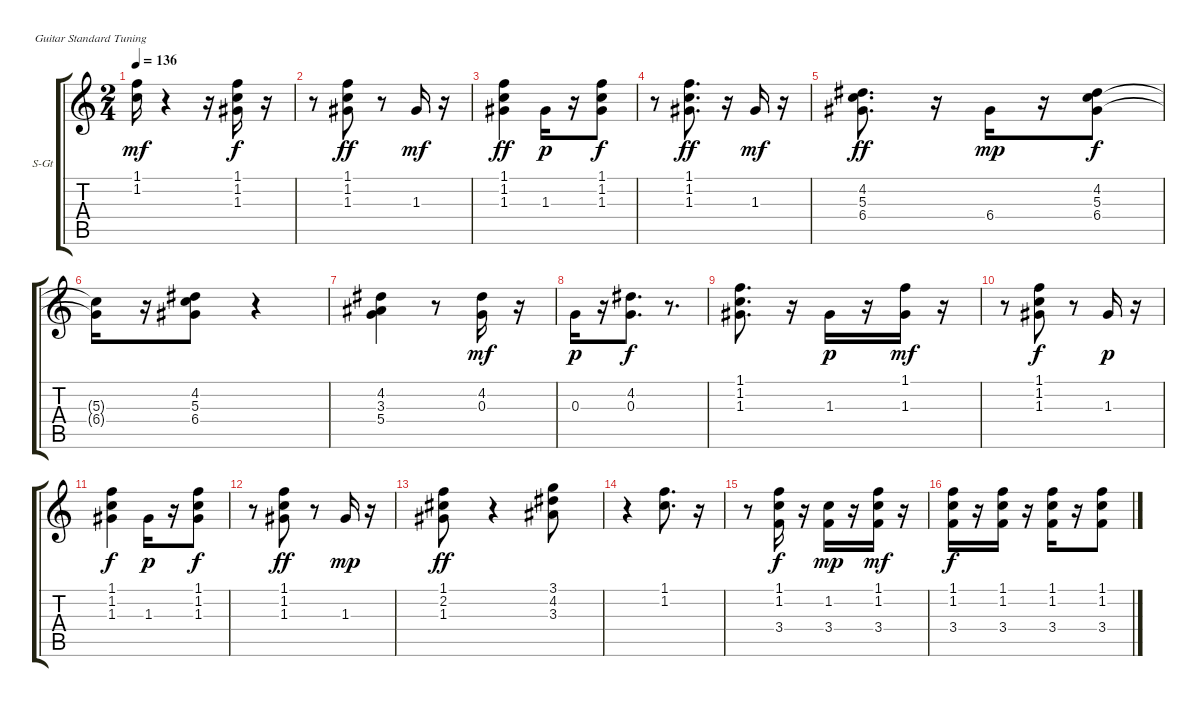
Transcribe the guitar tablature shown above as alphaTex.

\bracketExtendMode groupsimilarinstruments
\firstSystemTrackNameOrientation horizontal
\otherSystemsTrackNameOrientation horizontal
\track ("swing" "S-Gt") {solo instrument stringensemble2}
\staff {score tabs}
\tuning (E4 B3 G3 D3 A2 E2)
\displaytranspose 12
\ts (2 4)
\tempo 136
\clef g2
\ks c
(1.1 1.2).16{dy mf} r.4 r.16 (1.1 1.2 1.3).16{dy f} r.16 |
r.8 (1.1 1.2 1.3).8{dy ff} r.8 1.3.16{dy mf} r.16 |
(1.1 1.2 1.3).4{dy ff} 1.3.16{dy p} r.16 (1.1 1.2 1.3).8{dy f} |
r.8 (1.1 1.2 1.3).8{d dy ff} r.16 1.3.16{dy mf} r.16 |
(4.2 5.3 6.4).8{d dy ff} r.16 6.4.16{dy mp} r.16 (4.2 5.3 6.4).8{dy f} |
(5.3{t} 6.4{t}).16 r.16 (4.2 5.3 6.4).8 r.4 |
(4.2 3.3 5.4).4 r.8 (4.2 0.3).16{dy mf} r.16 |
0.3.16{dy p} r.16 (4.2 0.3).8{d dy f} r.8{d} |
(1.1 1.2 1.3).8{d} r.16 1.3.16{dy p} r.16 (1.1 1.3).16{dy mf} r.16 |
r.8 (1.1 1.2 1.3).8{dy f} r.8 1.3.16{dy p} r.16 |
(1.1 1.2 1.3).4{dy f} 1.3.16{dy p} r.16 (1.1 1.2 1.3).8{dy f} |
r.8 (1.1 1.2 1.3).8{dy ff} r.8 1.3.16{dy mp} r.16 |
(1.1 2.2 1.3).8{dy ff} r.4 (3.1 4.2 3.3).8 |
r.4 (1.1 1.2).8{d} r.16 |
r.8 (1.1 1.2 3.4).16{dy f} r.16 (1.2 3.4).16{dy mp} r.16 (1.1 1.2 3.4).16{dy mf} r.16 |
(1.1 1.2 3.4).16{dy f} r.16 (1.1 1.2 3.4).16 r.16 (1.1 1.2 3.4).16 r.16 (1.1 1.2 3.4).8
